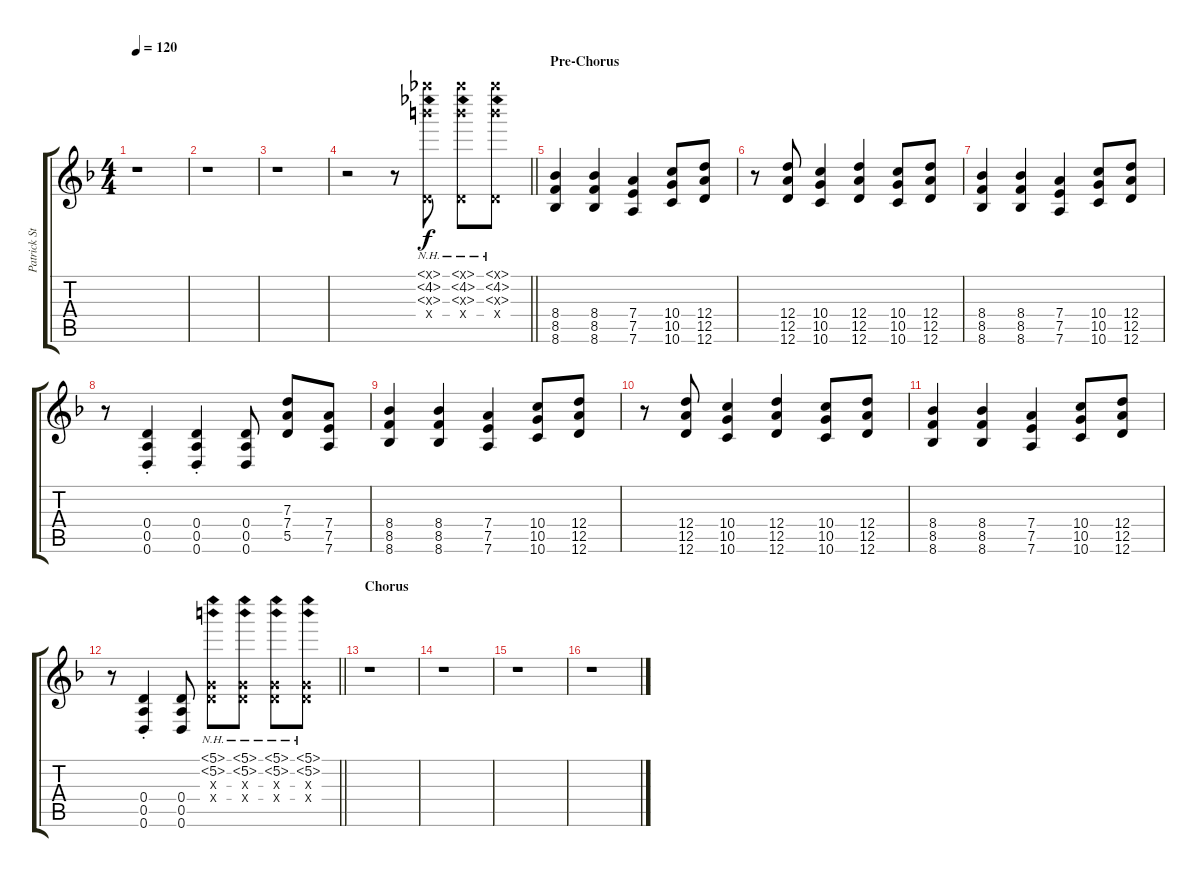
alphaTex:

\track ("Patrick Stump" "Patrick St") {instrument overdrivenguitar}
\staff {score tabs}
\tuning (E4 B3 G3 D3 A2 D2) {hide}
\ts (4 4)
\tempo 120
\clef g2
\ks dminor
r.1{dy f} |
r.1 |
r.1 |
\barLineRight lightlight
r.2 r.8 (4.1{nh x} 4.2{nh} 4.3{nh x} 0.4{x}).8 (4.1{nh x} 4.2{nh} 4.3{nh x} 0.4{x}).8 (4.1{nh x} 4.2{nh} 4.3{nh x} 0.4{x}).8 |
\section ("" "Pre-Chorus")
(8.4 8.5 8.6).4 (8.4 8.5 8.6).4 (7.4 7.5 7.6).4 (10.4 10.5 10.6).8 (12.4 12.5 12.6).8 |
r.8 (12.4 12.5 12.6).8 (10.4 10.5 10.6).4 (12.4 12.5 12.6).4 (10.4 10.5 10.6).8 (12.4 12.5 12.6).8 |
(8.4 8.5 8.6).4 (8.4 8.5 8.6).4 (7.4 7.5 7.6).4 (10.4 10.5 10.6).8 (12.4 12.5 12.6).8 |
r.8 (0.4{st} 0.5{st} 0.6{st}).4 (0.4{st} 0.5{st} 0.6{st}).4 (0.4 0.5 0.6).8 (7.3 7.4 5.5).8 (7.4 7.5 7.6).8 |
(8.4 8.5 8.6).4 (8.4 8.5 8.6).4 (7.4 7.5 7.6).4 (10.4 10.5 10.6).8 (12.4 12.5 12.6).8 |
r.8 (12.4 12.5 12.6).8 (10.4 10.5 10.6).4 (12.4 12.5 12.6).4 (10.4 10.5 10.6).8 (12.4 12.5 12.6).8 |
(8.4 8.5 8.6).4 (8.4 8.5 8.6).4 (7.4 7.5 7.6).4 (10.4 10.5 10.6).8 (12.4 12.5 12.6).8 |
\barLineRight lightlight
r.8 (0.4{st} 0.5{st} 0.6{st}).4 (0.4 0.5 0.6).8 (5.1{nh} 5.2{nh} 0.3{x} 0.4{x}).8 (5.1{nh} 5.2{nh} 0.3{x} 0.4{x}).8 (5.1{nh} 5.2{nh} 0.3{x} 0.4{x}).8 (5.1{nh} 5.2{nh} 0.3{x} 0.4{x}).8 |
\section ("" "Chorus")
r.1 |
r.1 |
r.1 |
r.1
